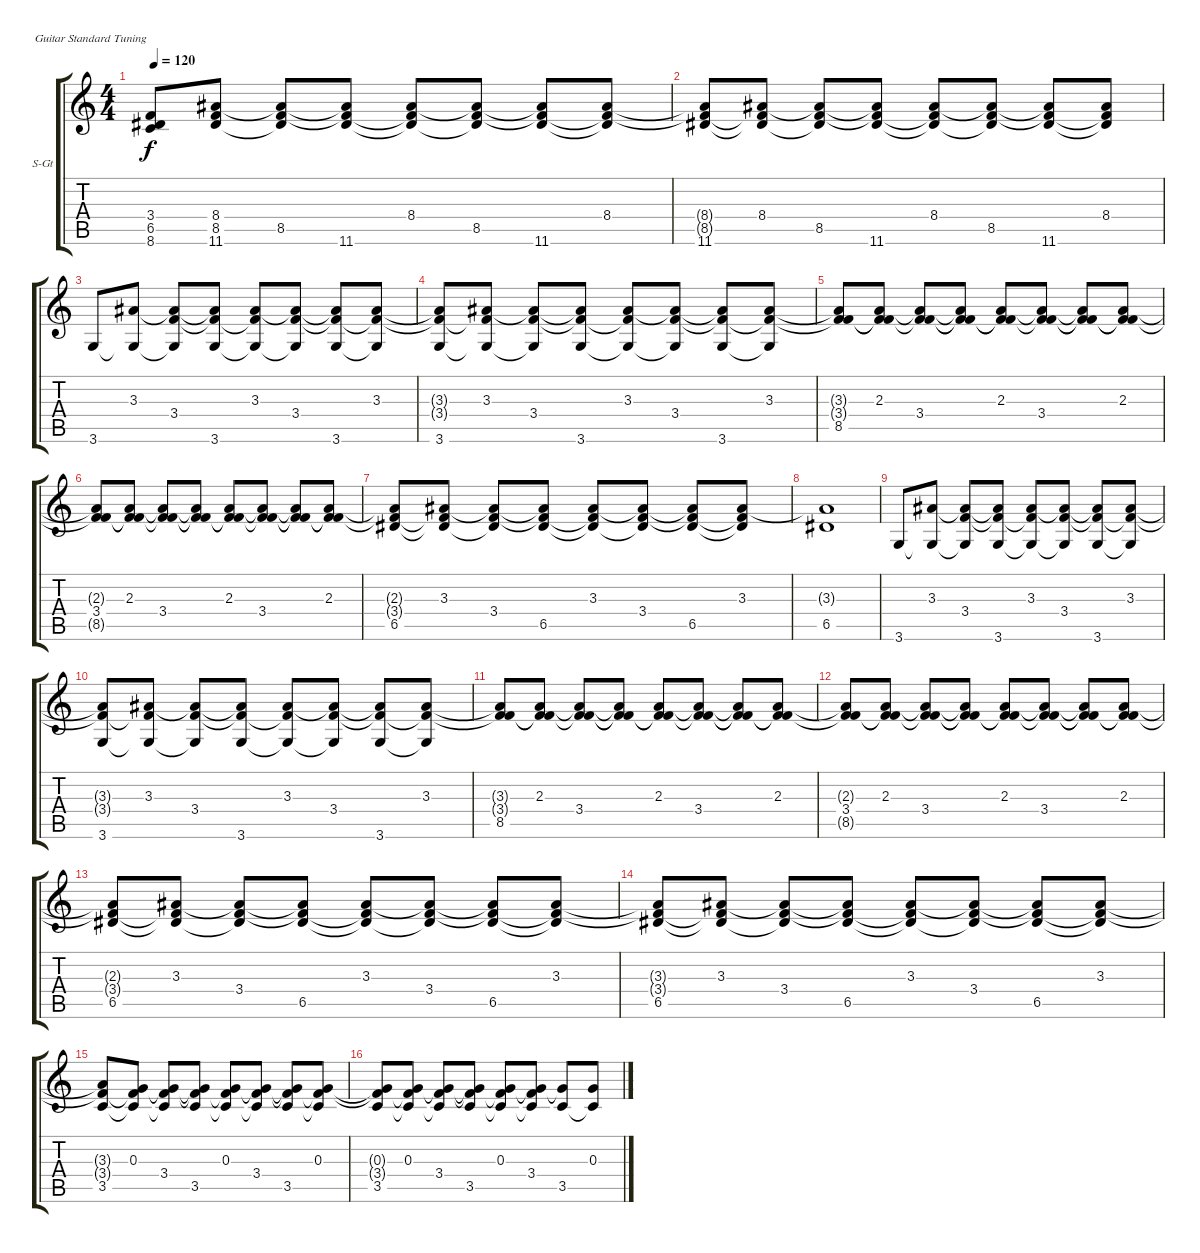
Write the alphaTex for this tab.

\defaultSystemsLayout 4
\bracketExtendMode groupsimilarinstruments
\firstSystemTrackNameOrientation horizontal
\otherSystemsTrackNameOrientation horizontal
\track ("Steel Guitar" "S-Gt") {instrument acousticguitarsteel}
\staff {score tabs}
\tuning (E4 B3 G3 D3 A2 E2)
\ts (4 4)
\tempo 120
\clef g2
\ks c
(8.6{t} 6.5 3.4).8{dy f} (8.5 8.4 11.6).8 (8.5 11.6{t} 8.4{t}).8 (8.4{t} 11.6 8.5{t}).8 (8.5{t} 8.4 11.6{t}).8 (8.5 11.6{t} 8.4{t}).8 (8.4{t} 11.6 8.5{t}).8 (8.5{t} 8.4 11.6{t}).8 |
(8.4{t} 11.6 8.5{t}).8 (8.5{t} 8.4 11.6{t}).8 (8.5 11.6{t} 8.4{t}).8 (8.4{t} 11.6 8.5{t}).8 (8.5{t} 8.4 11.6{t}).8 (8.5 11.6{t} 8.4{t}).8 (8.4{t} 11.6 8.5{t}).8 (8.5{t} 8.4 11.6{t}).8 |
3.6.8 (3.3 3.6{t}).8 (3.4 3.6{t} 3.3{t}).8 (3.3{t} 3.6 3.4{t}).8 (3.4{t} 3.3 3.6{t}).8 (3.4 3.6{t} 3.3{t}).8 (3.3{t} 3.6 3.4{t}).8 (3.4{t} 3.3 3.6{t}).8 |
(3.3{t} 3.6 3.4{t}).8 (3.4{t} 3.3 3.6{t}).8 (3.4 3.6{t} 3.3{t}).8 (3.3{t} 3.6 3.4{t}).8 (3.4{t} 3.3 3.6{t}).8 (3.4 3.6{t} 3.3{t}).8 (3.3{t} 3.6 3.4{t}).8 (3.3 3.6{t} 3.4{t}).8 |
(3.3{t} 3.4{t} 8.5).8 (3.4{t} 2.3 8.5{t}).8 (3.4 8.5{t} 2.3{t}).8 (2.3{t} 3.4{t} 8.5{t}).8 (3.4{t} 2.3 8.5{t}).8 (3.4 8.5{t} 2.3{t}).8 (2.3{t} 3.4{t} 8.5{t}).8 (2.3 3.4{t} 8.5{t}).8 |
(2.3{t} 3.4 8.5{t}).8 (3.4{t} 2.3 8.5{t}).8 (3.4 8.5{t} 2.3{t}).8 (2.3{t} 3.4{t} 8.5{t}).8 (3.4{t} 2.3 8.5{t}).8 (3.4 8.5{t} 2.3{t}).8 (2.3{t} 3.4{t} 8.5{t}).8 (2.3 3.4{t} 8.5{t}).8 |
(2.3{t} 6.5 3.4{t}).8 (3.4{t} 3.3 6.5{t}).8 (3.4 6.5{t} 3.3{t}).8 (3.3{t} 6.5 3.4{t}).8 (3.4{t} 3.3 6.5{t}).8 (3.4 6.5{t} 3.3{t}).8 (3.3{t} 6.5 3.4{t}).8 (3.4{t} 3.3 6.5{t}).8 |
(3.3{t} 6.5).1 |
3.6.8 (3.3 3.6{t}).8 (3.4 3.6{t} 3.3{t}).8 (3.3{t} 3.6 3.4{t}).8 (3.4{t} 3.3 3.6{t}).8 (3.4 3.6{t} 3.3{t}).8 (3.3{t} 3.6 3.4{t}).8 (3.4{t} 3.3 3.6{t}).8 |
(3.3{t} 3.6 3.4{t}).8 (3.4{t} 3.3 3.6{t}).8 (3.4 3.6{t} 3.3{t}).8 (3.3{t} 3.6 3.4{t}).8 (3.4{t} 3.3 3.6{t}).8 (3.4 3.6{t} 3.3{t}).8 (3.3{t} 3.6 3.4{t}).8 (3.3 3.6{t} 3.4{t}).8 |
(3.3{t} 3.4{t} 8.5).8 (3.4{t} 2.3 8.5{t}).8 (3.4 8.5{t} 2.3{t}).8 (2.3{t} 3.4{t} 8.5{t}).8 (3.4{t} 2.3 8.5{t}).8 (3.4 8.5{t} 2.3{t}).8 (2.3{t} 3.4{t} 8.5{t}).8 (2.3 3.4{t} 8.5{t}).8 |
(2.3{t} 3.4 8.5{t}).8 (3.4{t} 2.3 8.5{t}).8 (3.4 8.5{t} 2.3{t}).8 (2.3{t} 3.4{t} 8.5{t}).8 (3.4{t} 2.3 8.5{t}).8 (3.4 8.5{t} 2.3{t}).8 (2.3{t} 3.4{t} 8.5{t}).8 (2.3 3.4{t} 8.5{t}).8 |
(2.3{t} 6.5 3.4{t}).8 (3.4{t} 3.3 6.5{t}).8 (3.4 6.5{t} 3.3{t}).8 (3.3{t} 6.5 3.4{t}).8 (3.4{t} 3.3 6.5{t}).8 (3.4 6.5{t} 3.3{t}).8 (3.3{t} 6.5 3.4{t}).8 (3.4{t} 3.3 6.5{t}).8 |
(3.3{t} 6.5 3.4{t}).8 (3.4{t} 3.3 6.5{t}).8 (3.4 6.5{t} 3.3{t}).8 (3.3{t} 6.5 3.4{t}).8 (3.4{t} 3.3 6.5{t}).8 (3.4 6.5{t} 3.3{t}).8 (3.3{t} 6.5 3.4{t}).8 (3.4{t} 3.3 6.5{t}).8 |
(3.3{t} 3.5 3.4{t}).8 (3.4{t} 0.3 3.5{t}).8 (3.4 3.5{t} 0.3{t}).8 (0.3{t} 3.5 3.4{t}).8 (3.4{t} 0.3 3.5{t}).8 (3.4 3.5{t} 0.3{t}).8 (0.3{t} 3.5 3.4{t}).8 (0.3 3.5{t} 3.4{t}).8 |
(0.3{t} 3.5 3.4{t}).8 (3.4{t} 0.3 3.5{t}).8 (3.4 3.5{t} 0.3{t}).8 (0.3{t} 3.5 3.4{t}).8 (3.4{t} 0.3 3.5{t}).8 (3.4 3.5{t} 0.3{t}).8 (0.3{t} 3.5).8 (0.3 3.5{t}).8
